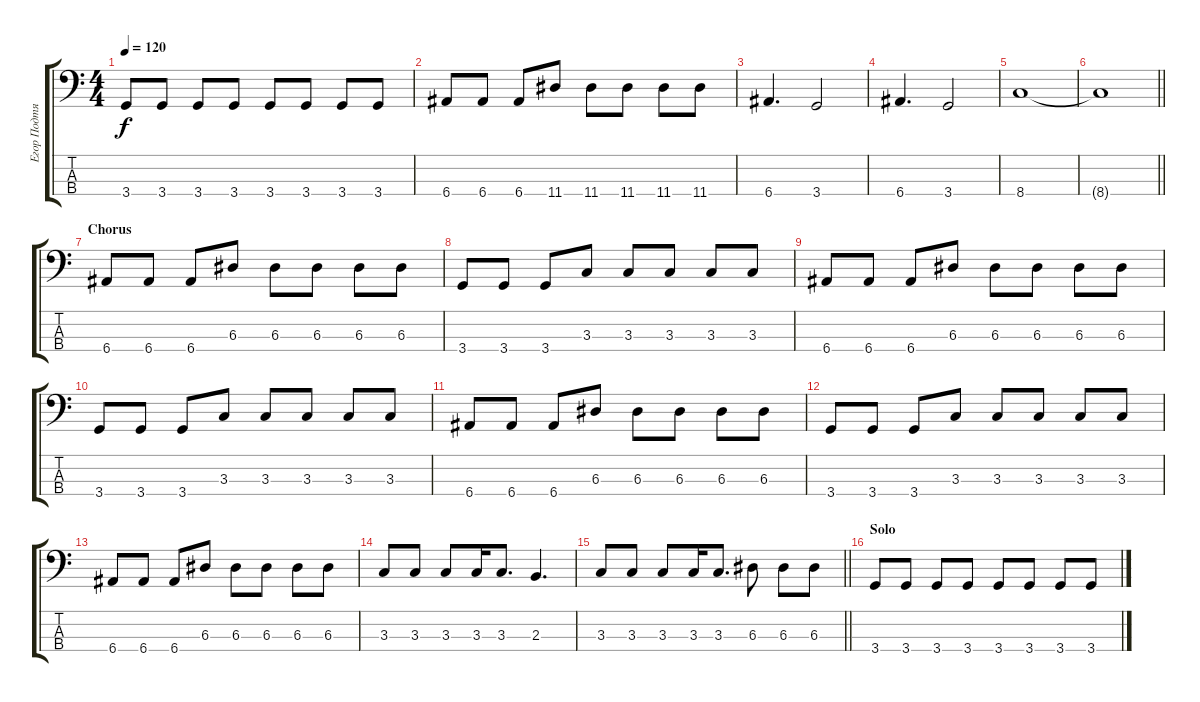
\track ("Егор Подтягин" "Егор Подтя") {instrument electricbassfinger}
\staff {score tabs}
\tuning (G2 D2 A1 E1) {hide}
\ts (4 4)
\tempo 120
\clef f4
\ks c
3.4.8{dy f} 3.4.8 3.4.8 3.4.8 3.4.8 3.4.8 3.4.8 3.4.8 |
6.4.8 6.4.8 6.4.8 11.4.8 11.4.8 11.4.8 11.4.8 11.4.8 |
6.4.4{d} 3.4.2 |
6.4.4{d} 3.4.2 |
8.4.1 |
\barLineRight lightlight
8.4{t}.1 |
\section ("" "Chorus")
6.4.8 6.4.8 6.4.8 6.3.8 6.3.8 6.3.8 6.3.8 6.3.8 |
3.4.8 3.4.8 3.4.8 3.3.8 3.3.8 3.3.8 3.3.8 3.3.8 |
6.4.8 6.4.8 6.4.8 6.3.8 6.3.8 6.3.8 6.3.8 6.3.8 |
3.4.8 3.4.8 3.4.8 3.3.8 3.3.8 3.3.8 3.3.8 3.3.8 |
6.4.8 6.4.8 6.4.8 6.3.8 6.3.8 6.3.8 6.3.8 6.3.8 |
3.4.8 3.4.8 3.4.8 3.3.8 3.3.8 3.3.8 3.3.8 3.3.8 |
6.4.8 6.4.8 6.4.8 6.3.8 6.3.8 6.3.8 6.3.8 6.3.8 |
3.3.8 3.3.8 3.3.8 3.3.16 3.3.8{d} 2.3.4{d} |
\barLineRight lightlight
3.3.8 3.3.8 3.3.8 3.3.16 3.3.8{d} 6.3.8 6.3.8 6.3.8 |
\section ("" "Solo")
3.4.8 3.4.8 3.4.8 3.4.8 3.4.8 3.4.8 3.4.8 3.4.8
